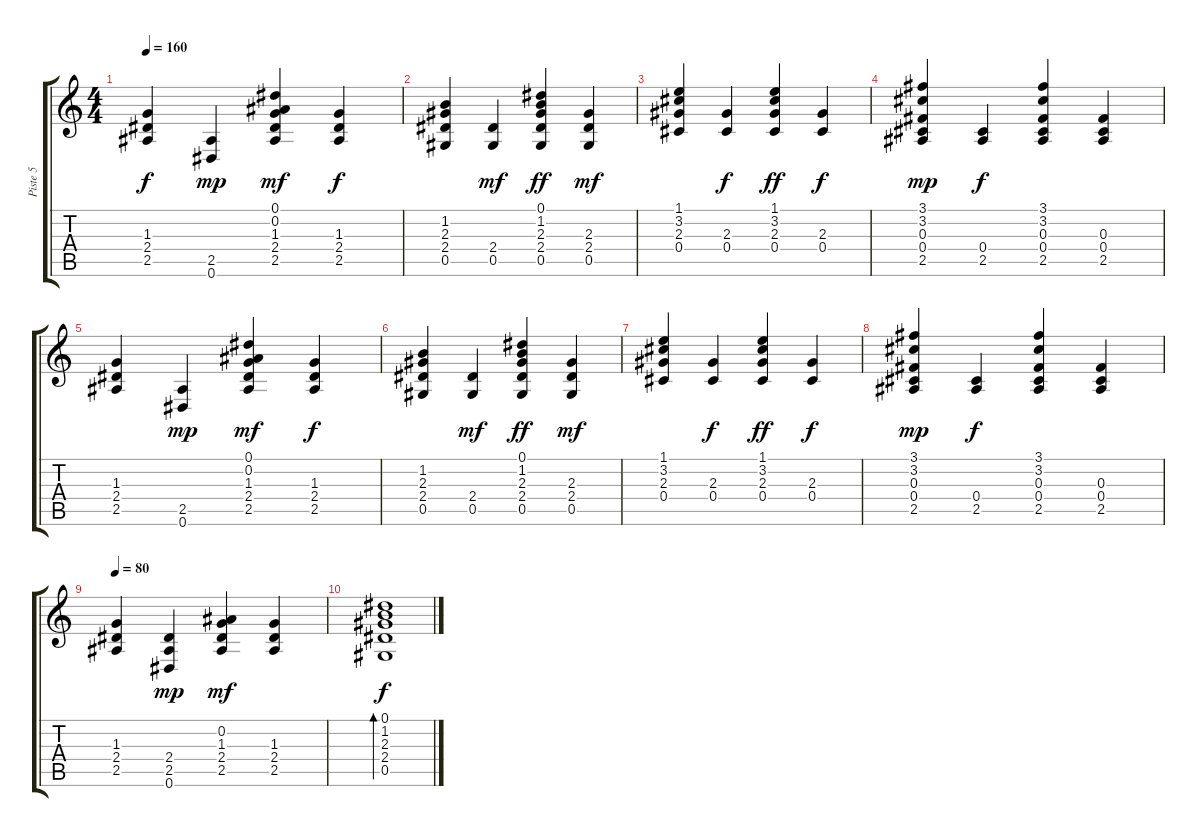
\track ("Piste 5" "Piste 5") {instrument electricguitarclean}
\staff {score tabs}
\tuning (Eb4 Bb3 Gb3 Db3 Ab2 Eb2) {hide}
\ts (4 4)
\tempo 160
\clef g2
\ks c
(1.3 2.4 2.5).4{dy f} (2.5 0.6).4{dy mp} (0.1 0.2 1.3 2.4 2.5).4{dy mf} (1.3 2.4 2.5).4{dy f} |
(1.2 2.3 2.4 0.5).4 (2.4 0.5).4{dy mf} (0.1 1.2 2.3 2.4 0.5).4{dy ff} (2.3 2.4 0.5).4{dy mf} |
(1.1 3.2 2.3 0.4).4 (2.3 0.4).4{dy f} (1.1 3.2 2.3 0.4).4{dy ff} (2.3 0.4).4{dy f} |
(3.1 3.2 0.3 0.4 2.5).4{dy mp} (0.4 2.5).4{dy f} (3.1 3.2 0.3 0.4 2.5).4 (0.3 0.4 2.5).4 |
(1.3 2.4 2.5).4 (2.5 0.6).4{dy mp} (0.1 0.2 1.3 2.4 2.5).4{dy mf} (1.3 2.4 2.5).4{dy f} |
(1.2 2.3 2.4 0.5).4 (2.4 0.5).4{dy mf} (0.1 1.2 2.3 2.4 0.5).4{dy ff} (2.3 2.4 0.5).4{dy mf} |
(1.1 3.2 2.3 0.4).4 (2.3 0.4).4{dy f} (1.1 3.2 2.3 0.4).4{dy ff} (2.3 0.4).4{dy f} |
(3.1 3.2 0.3 0.4 2.5).4{dy mp} (0.4 2.5).4{dy f} (3.1 3.2 0.3 0.4 2.5).4 (0.3 0.4 2.5).4 |
\tempo 80
(1.3 2.4 2.5).4 (2.4 2.5 0.6).4{dy mp} (0.2 1.3 2.4 2.5).4{dy mf} (1.3 2.4 2.5).4 |
(0.1 1.2 2.3 2.4 0.5).1{bd 240 dy f}
